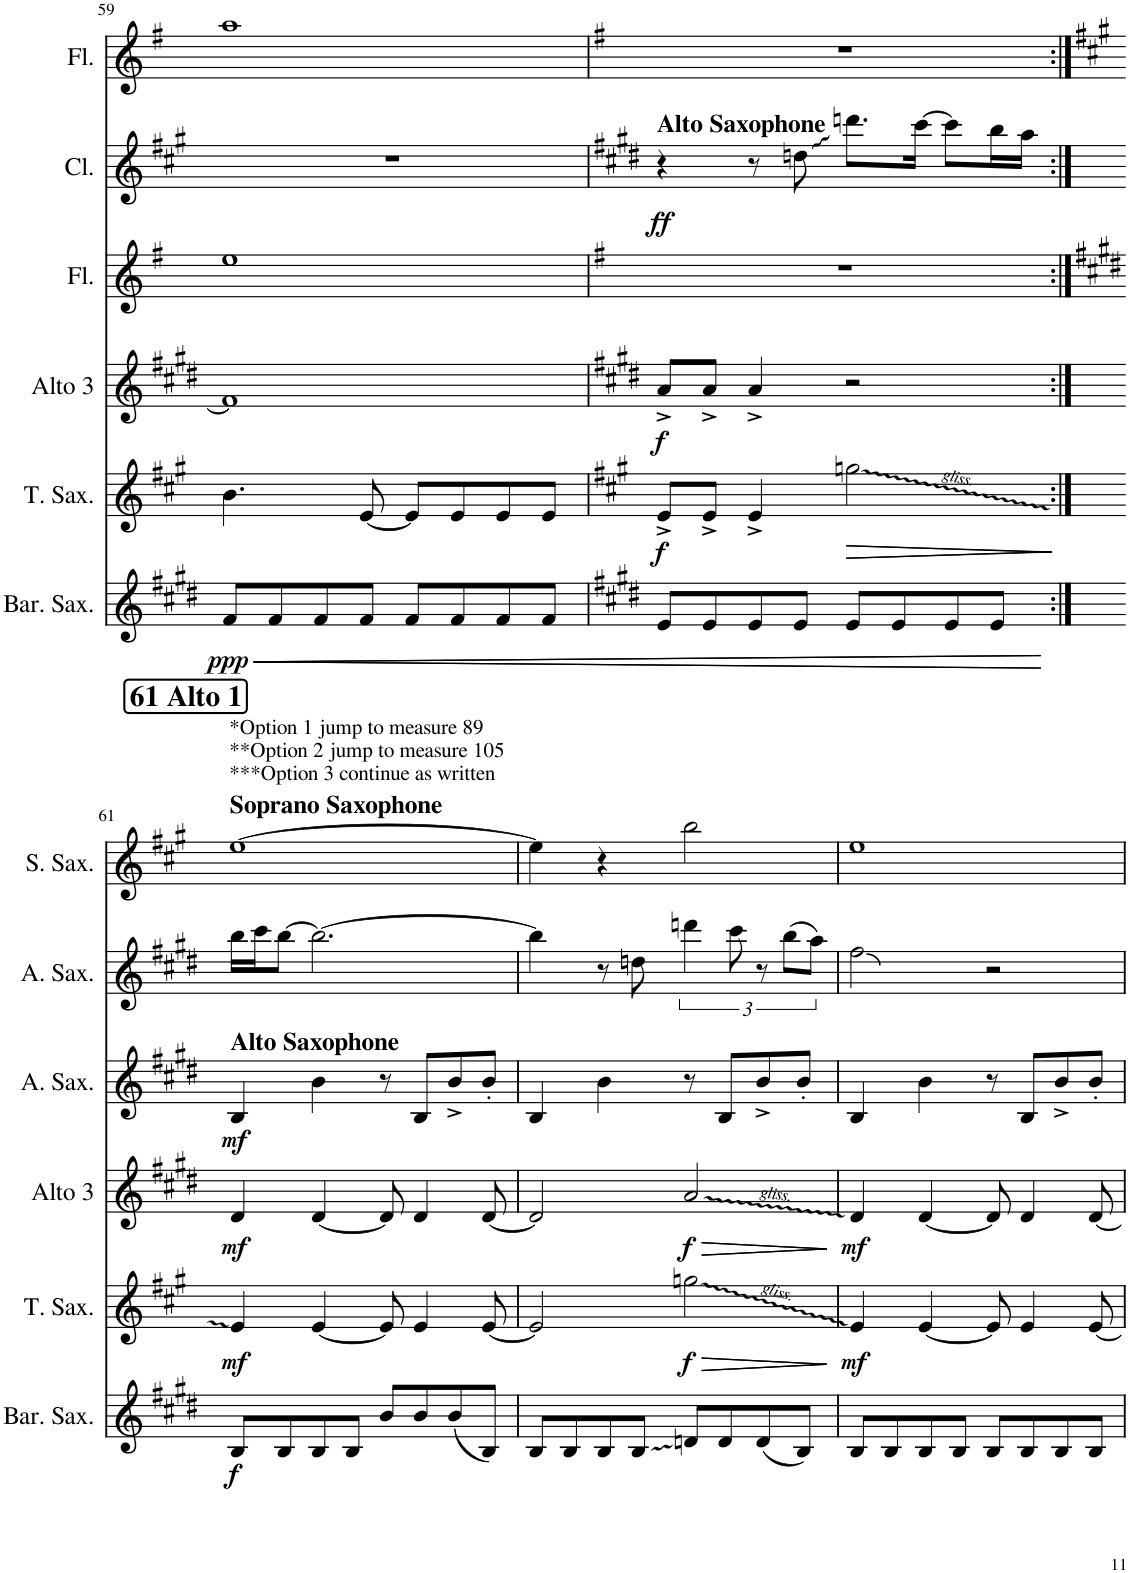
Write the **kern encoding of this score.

**kern	**dynam	**kern	**dynam	**kern	**dynam	**kern	**dynam	**kern	**dynam	**kern
*part6	*part6	*part5	*part5	*part4	*part4	*part3	*part3	*part2	*part2	*part1
*staff6	*staff6	*staff5	*staff5	*staff4	*staff4	*staff3	*staff3	*staff2	*staff2	*staff1
*I"Baritone Saxophone	*	*I"Tenor Saxophone	*	*I"Alto Sax 3	*	*I"Alto Sax 2	*	*I"Alto Saxophone	*	*I"Soprano Saxophone
*I'Bar. Sax.	*	*I'T. Sax.	*	*I'Alto 3	*	*I'Alto 2	*	*I'A. Sax.	*	*I'S. Sax.
!!LO:PB:g=z
*clefG2	*	*clefG2	*	*clefG2	*	*clefG2	*	*clefG2	*	*clefG2
*Trd12c21	*	*Trd8c14	*	*Trd5c9	*	*Trd5c9	*	*Trd1c2	*	*Trd1c2
*k[f#c#g#d#]	*	*k[f#c#g#]	*	*k[f#c#g#d#]	*	*k[f#]	*	*k[f#c#g#]	*	*k[f#]
*M4/4	*	*M4/4	*	*M4/4	*	*M4/4	*	*M4/4	*	*M4/4
=59	=59	=59	=59	=59	=59	=59	=59	=59	=59	=59
!	!LO:HP:b	!	!	!	!	!	!	!	!	!
!	!LO:DY:n=1:b	!	!	!	!	!	!	!	!	!
8f#/L	< ppp	4.b\	.	1f#]	.	1ee	.	1r	.	1aa
!	!LO:HP:b	!	!	!	!	!	!	!	!	!
8f#/	<	.	.	.	.	.	.	.	.	.
8f#/	.	.	.	.	.	.	.	.	.	.
8f#/J	.	[8e/	.	.	.	.	.	.	.	.
8f#/L	.	8e/L]	.	.	.	.	.	.	.	.
8f#/	.	8e/	.	.	.	.	.	.	.	.
8f#/	.	8e/	.	.	.	.	.	.	.	.
8f#/J	.	8e/J	.	.	.	.	.	.	.	.
=60	=60	=60	=60	=60	=60	=60	=60	=60	=60	=60
*k[f#c#g#d#]	*	*k[f#c#g#]	*	*k[f#c#g#d#]	*	*k[f#]	*	*k[f#c#g#d#]	*	*k[f#]
!	!	!	!	!	!	!	!	!LO:TX:a:B:t=Alto Saxophone	!	!
!	!	!	!LO:DY:b	!	!LO:DY:b	!	!	!	!LO:DY:b	!
8e/L	.	8e^/L	f	8a^/L	f	1r	.	4r	ff	1r
8e/	.	8e^/J	.	8a^/J	.	.	.	.	.	.
8e/	.	4e^/	.	4a^/	.	.	.	8r	.	.
8e/J	.	.	.	.	.	.	.	8ddn\	.	.
!	!	!	!LO:HP:b	!	!	!	!	!	!	!
!	!	!	!LO:HP:n=1:b	!	!	!	!	!	!	!
8e/L	.	2ggn\	> >	2r	.	.	.	8.dddn\L	.	.
8e/	.	.	.	.	.	.	.	.	.	.
.	.	.	.	.	.	.	.	[16ccc#\Jk	.	.
8e/	.	.	.	.	.	.	.	8ccc#\L]	.	.
8e/J	.	.	.	.	.	.	.	16bb\L	.	.
.	.	.	.	.	.	.	.	16aa\JJ	.	.
.	[ [	.	]	.	.	.	.	.	.	.
!!LO:LB:g=z
!!LO:REH:place=s1:a:B:cj:fs=14:t=61 Alto 1
=61:|!	=61:|!	=61:|!	=61:|!	=61:|!	=61:|!	=61:|!	=61:|!	=61:|!	=61:|!	=61:|!
*k[f#c#g#d#]	*	*k[f#c#g#]	*	*k[f#c#g#d#]	*	*k[f#c#g#d#]	*	*k[f#c#g#d#]	*	*k[f#c#g#]
!	!	!	!	!	!	!	!	!	!	!LO:TX:a:B:t=Soprano Saxophone
!	!	!	!	!	!	!	!	!	!	!LO:TX:a:t=*Option 1 jump to measure 89
!	!	!	!	!	!	!	!	!	!	!LO:TX:a:t=**Option 2 jump to measure 105
!	!	!	!	!	!	!	!	!	!	!LO:TX:a:t=***Option 3 continue as written
!	!	!	!	!	!	!LO:TX:a:B:t=Alto Saxophone	!	!	!	!
!	!LO:DY:b	!	!LO:DY:b	!	!LO:DY:b	!	!LO:DY:b	!	!	!
8B/L	f	4e/	mf	4d#/	mf	4B/	mf	16bb\LL	.	[1ee
.	.	.	.	.	.	.	.	16ccc#\J	.	.
8B/	.	.	.	.	.	.	.	[8bb\J	.	.
8B/	.	[4e/	]	[4d#/	.	4b\	.	2.bb\_	.	.
8B/J	.	.	.	.	.	.	.	.	.	.
8b/L	.	8e/]	.	8d#/]	.	8r	.	.	.	.
8b/	.	4e/	.	4d#/	.	8B/L	.	.	.	.
(8b/	.	.	.	.	.	8b^/	.	.	.	.
8B/J)	.	[8e/	.	[8d#/	.	8b'/J	.	.	.	.
=62	=62	=62	=62	=62	=62	=62	=62	=62	=62	=62
8B/L	.	2e/]	.	2d#/]	.	4B/	.	4bb\]	.	4ee\]
8B/	.	.	.	.	.	.	.	.	.	.
8B/	.	.	.	.	.	4b\	.	8r	.	4r
8B/J	.	.	.	.	.	.	.	8ddn\	.	.
!	!	!	!LO:HP:b	!	!	!	!	!	!	!
!	!	!	!LO:HP:n=1:b	!	!LO:HP:b	!	!	!	!	!
!	!	!	!LO:DY:n=1:b	!	!LO:HP:n=1:b	!	!	!	!	!
!	!	!	!	!	!LO:DY:n=1:b	!	!	!	!	!
8dn/L	.	2ggn\	> > f	2a/	> > f	8r	.	6dddn\	.	2bb\
8d/	.	.	.	.	.	8B/L	.	.	.	.
.	.	.	.	.	.	.	.	12ccc#\	.	.
(8d/	.	.	.	.	.	8b^/	.	12r	.	.
.	.	.	.	.	.	.	.	(>12bb\L	.	.
8B/J)	.	.	.	.	.	8b'/J	.	.	.	.
.	.	.	.	.	.	.	.	12aa\J)	.	.
.	.	.	]	.	]	.	.	.	.	.
=63	=63	=63	=63	=63	=63	=63	=63	=63	=63	=63
!	!	!	!LO:DY:b	!	!LO:DY:b	!	!	!	!	!
8B/L	.	4e/	mf	4d#/	mf	4B/	.	2ff#\	.	1ee
8B/	.	.	.	.	.	.	.	.	.	.
8B/	.	[4e/	]	[4d#/	]	4b\	.	.	.	.
8B/J	.	.	.	.	.	.	.	.	.	.
8B/L	.	8e/]	.	8d#/]	.	8r	.	2r	.	.
8B/	.	4e/	.	4d#/	.	8B/L	.	.	.	.
8B/	.	.	.	.	.	8b^/	.	.	.	.
8B/J	.	[8e/	.	[8d#/	.	8b'/J	.	.	.	.
=	=	=	=	=	=	=	=	=	=	=
*-	*-	*-	*-	*-	*-	*-	*-	*-	*-	*-
